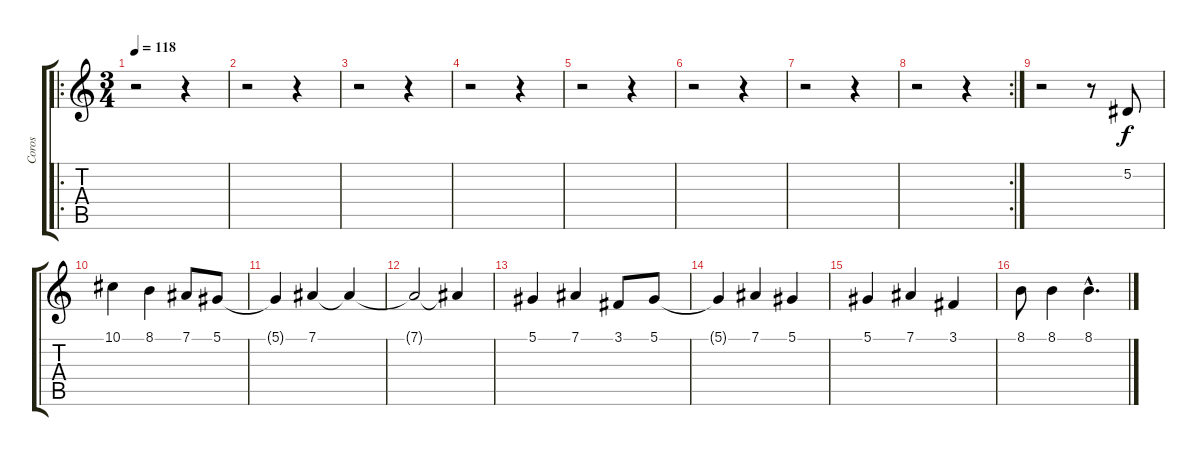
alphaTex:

\track ("Coros" "Coros") {instrument altosax}
\staff {score tabs}
\tuning (Eb4 Bb3 Gb3 Db3 Ab2 Eb2) {hide}
\ro
\ts (3 4)
\tempo 118
\clef g2
\ks c
r.2{dy f} r.4 |
r.2 r.4 |
r.2 r.4 |
r.2 r.4 |
r.2 r.4 |
r.2 r.4 |
r.2 r.4 |
\rc 2
r.2 r.4 |
r.2 r.8 5.2.8 |
10.1.4 8.1.4 7.1.8 5.1.8 |
5.1{t}.4 7.1.4 7.1{t}.4 |
7.1{t}.2 7.1{t}.4 |
5.1.4 7.1.4 3.1.8 5.1.8 |
5.1{t}.4 7.1.4 5.1.4 |
5.1.4 7.1.4 3.1.4 |
8.1.8 8.1.4 8.1{hac}.4{d}
